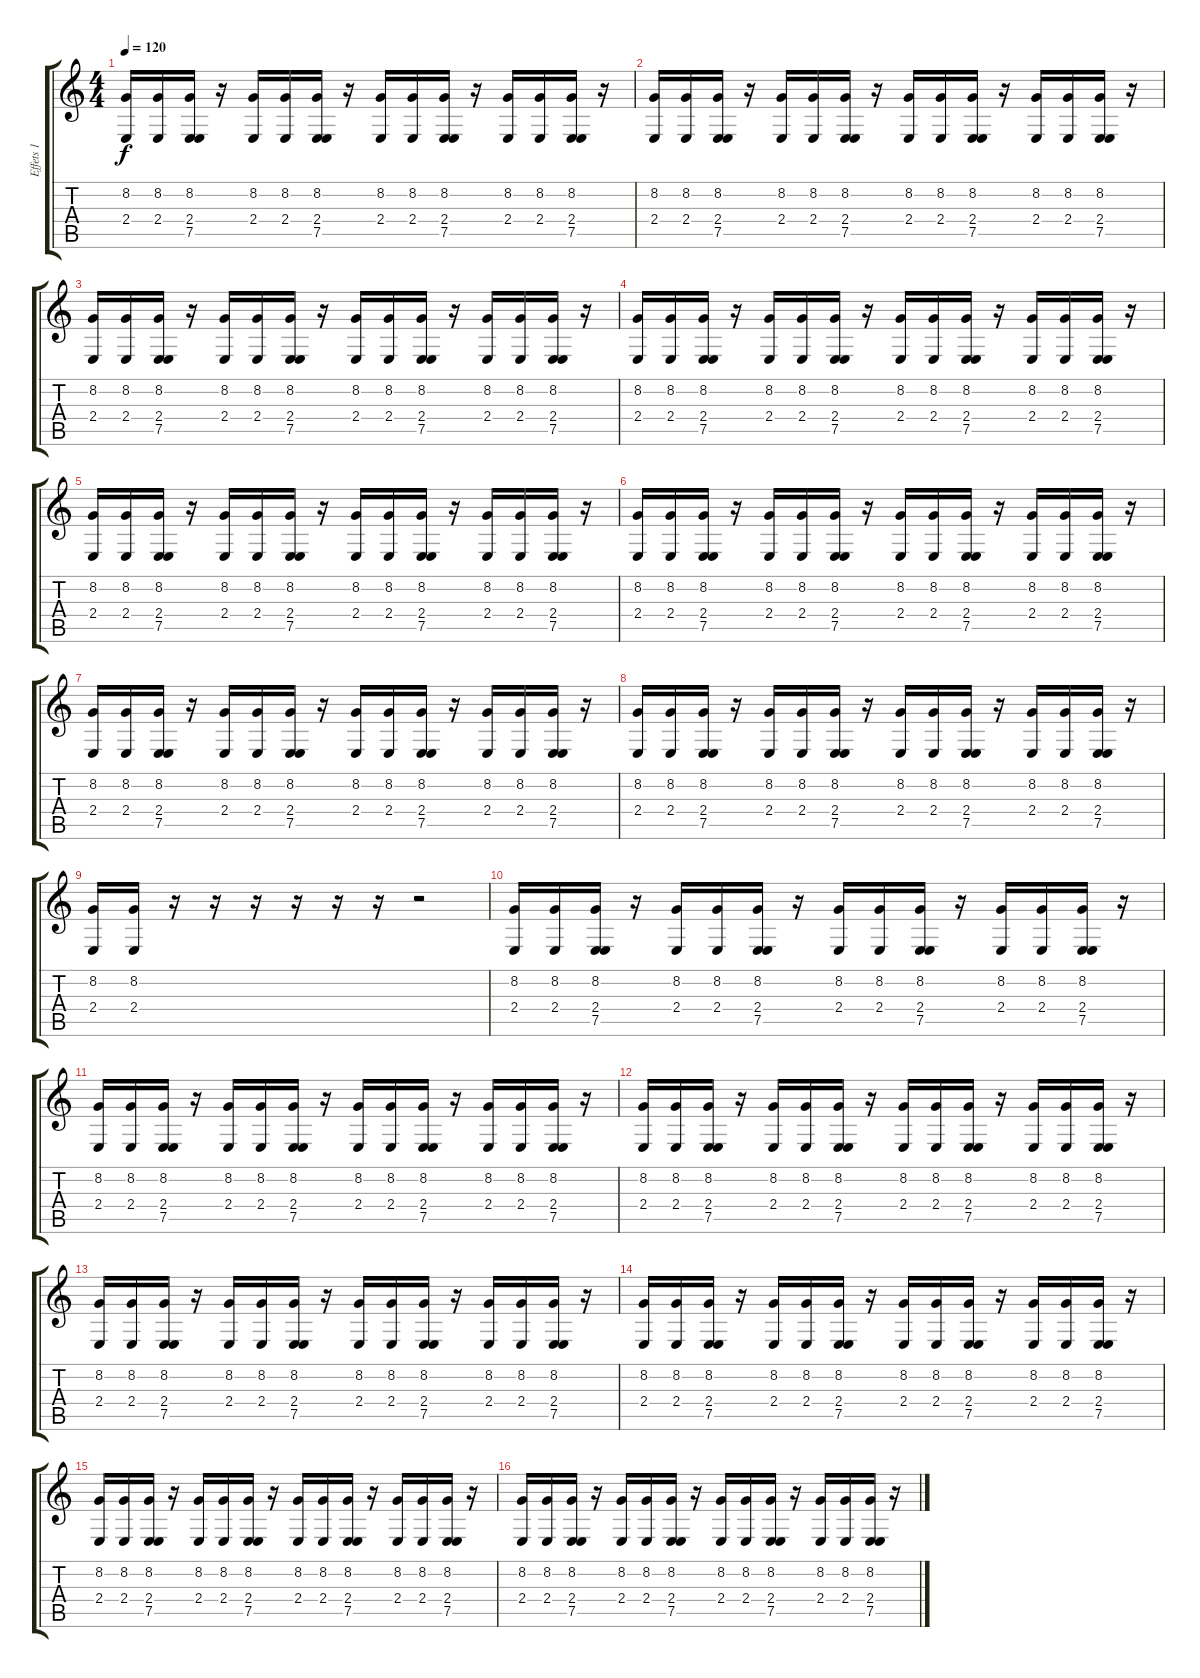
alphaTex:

\track ("Effets 1" "Effets 1") {instrument pad3polysynth}
\staff {score tabs}
\tuning (E4 B3 G3 D3 A2 E2) {hide}
\ts (4 4)
\tempo 120
\clef g2
\ks c
(8.2 2.4).16{dy f instrument pad3polysynth} (8.2 2.4).16 (8.2 2.4 7.5).16 r.16 (8.2 2.4).16 (8.2 2.4).16 (8.2 2.4 7.5).16 r.16 (8.2 2.4).16 (8.2 2.4).16 (8.2 2.4 7.5).16 r.16 (8.2 2.4).16 (8.2 2.4).16 (8.2 2.4 7.5).16 r.16 |
(8.2 2.4).16 (8.2 2.4).16 (8.2 2.4 7.5).16 r.16 (8.2 2.4).16 (8.2 2.4).16 (8.2 2.4 7.5).16 r.16 (8.2 2.4).16 (8.2 2.4).16 (8.2 2.4 7.5).16 r.16 (8.2 2.4).16 (8.2 2.4).16 (8.2 2.4 7.5).16 r.16 |
(8.2 2.4).16 (8.2 2.4).16 (8.2 2.4 7.5).16 r.16 (8.2 2.4).16 (8.2 2.4).16 (8.2 2.4 7.5).16 r.16 (8.2 2.4).16 (8.2 2.4).16 (8.2 2.4 7.5).16 r.16 (8.2 2.4).16 (8.2 2.4).16 (8.2 2.4 7.5).16 r.16 |
(8.2 2.4).16 (8.2 2.4).16 (8.2 2.4 7.5).16 r.16 (8.2 2.4).16 (8.2 2.4).16 (8.2 2.4 7.5).16 r.16 (8.2 2.4).16 (8.2 2.4).16 (8.2 2.4 7.5).16 r.16 (8.2 2.4).16 (8.2 2.4).16 (8.2 2.4 7.5).16 r.16 |
(8.2 2.4).16 (8.2 2.4).16 (8.2 2.4 7.5).16 r.16 (8.2 2.4).16 (8.2 2.4).16 (8.2 2.4 7.5).16 r.16 (8.2 2.4).16 (8.2 2.4).16 (8.2 2.4 7.5).16 r.16 (8.2 2.4).16 (8.2 2.4).16 (8.2 2.4 7.5).16 r.16 |
(8.2 2.4).16 (8.2 2.4).16 (8.2 2.4 7.5).16 r.16 (8.2 2.4).16 (8.2 2.4).16 (8.2 2.4 7.5).16 r.16 (8.2 2.4).16 (8.2 2.4).16 (8.2 2.4 7.5).16 r.16 (8.2 2.4).16 (8.2 2.4).16 (8.2 2.4 7.5).16 r.16 |
(8.2 2.4).16 (8.2 2.4).16 (8.2 2.4 7.5).16 r.16 (8.2 2.4).16 (8.2 2.4).16 (8.2 2.4 7.5).16 r.16 (8.2 2.4).16 (8.2 2.4).16 (8.2 2.4 7.5).16 r.16 (8.2 2.4).16 (8.2 2.4).16 (8.2 2.4 7.5).16 r.16 |
(8.2 2.4).16 (8.2 2.4).16 (8.2 2.4 7.5).16 r.16 (8.2 2.4).16 (8.2 2.4).16 (8.2 2.4 7.5).16 r.16 (8.2 2.4).16 (8.2 2.4).16 (8.2 2.4 7.5).16 r.16 (8.2 2.4).16 (8.2 2.4).16 (8.2 2.4 7.5).16 r.16 |
(8.2 2.4).16 (8.2 2.4).16 r.16 r.16 r.16 r.16 r.16 r.16 r.2 |
(8.2 2.4).16 (8.2 2.4).16 (8.2 2.4 7.5).16 r.16 (8.2 2.4).16 (8.2 2.4).16 (8.2 2.4 7.5).16 r.16 (8.2 2.4).16 (8.2 2.4).16 (8.2 2.4 7.5).16 r.16 (8.2 2.4).16 (8.2 2.4).16 (8.2 2.4 7.5).16 r.16 |
(8.2 2.4).16 (8.2 2.4).16 (8.2 2.4 7.5).16 r.16 (8.2 2.4).16 (8.2 2.4).16 (8.2 2.4 7.5).16 r.16 (8.2 2.4).16 (8.2 2.4).16 (8.2 2.4 7.5).16 r.16 (8.2 2.4).16 (8.2 2.4).16 (8.2 2.4 7.5).16 r.16 |
(8.2 2.4).16 (8.2 2.4).16 (8.2 2.4 7.5).16 r.16 (8.2 2.4).16 (8.2 2.4).16 (8.2 2.4 7.5).16 r.16 (8.2 2.4).16 (8.2 2.4).16 (8.2 2.4 7.5).16 r.16 (8.2 2.4).16 (8.2 2.4).16 (8.2 2.4 7.5).16 r.16 |
(8.2 2.4).16 (8.2 2.4).16 (8.2 2.4 7.5).16 r.16 (8.2 2.4).16 (8.2 2.4).16 (8.2 2.4 7.5).16 r.16 (8.2 2.4).16 (8.2 2.4).16 (8.2 2.4 7.5).16 r.16 (8.2 2.4).16 (8.2 2.4).16 (8.2 2.4 7.5).16 r.16 |
(8.2 2.4).16 (8.2 2.4).16 (8.2 2.4 7.5).16 r.16 (8.2 2.4).16 (8.2 2.4).16 (8.2 2.4 7.5).16 r.16 (8.2 2.4).16 (8.2 2.4).16 (8.2 2.4 7.5).16 r.16 (8.2 2.4).16 (8.2 2.4).16 (8.2 2.4 7.5).16 r.16 |
(8.2 2.4).16 (8.2 2.4).16 (8.2 2.4 7.5).16 r.16 (8.2 2.4).16 (8.2 2.4).16 (8.2 2.4 7.5).16 r.16 (8.2 2.4).16 (8.2 2.4).16 (8.2 2.4 7.5).16 r.16 (8.2 2.4).16 (8.2 2.4).16 (8.2 2.4 7.5).16 r.16 |
(8.2 2.4).16 (8.2 2.4).16 (8.2 2.4 7.5).16 r.16 (8.2 2.4).16 (8.2 2.4).16 (8.2 2.4 7.5).16 r.16 (8.2 2.4).16 (8.2 2.4).16 (8.2 2.4 7.5).16 r.16 (8.2 2.4).16 (8.2 2.4).16 (8.2 2.4 7.5).16 r.16
